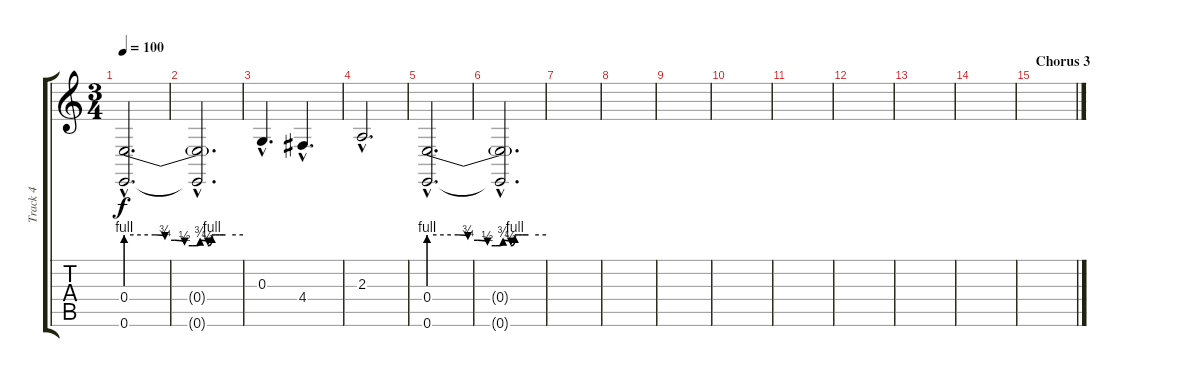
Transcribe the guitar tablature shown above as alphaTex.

\track ("Track 4" "Track 4") {instrument fx7echoes}
\staff {score tabs}
\tuning (E4 B3 G3 D3 A2 E2) {hide}
\ts (3 4)
\tempo 100
\clef g2
\ks c
(0.4{be (custom 0 4 15 4 20 3 25 3 30 2 34 2 36 2 38 3 42 2 44 4 46 4 48 4 51 4 60 4) hac} 0.6{hac}).2{d dy f} |
(0.4{hac t} 0.6{hac t}).2{d} |
0.3{hac}.4{d} 4.4{hac}.4{d} |
2.3{hac}.2{d} |
(0.4{be (custom 0 4 15 4 20 3 25 3 30 2 34 2 36 2 38 3 42 2 44 4 46 4 48 4 51 4 60 4) hac} 0.6{hac}).2{d} |
(0.4{hac t} 0.6{hac t}).2{d} |
|
|
|
|
|
|
|
|
\section ("" "Chorus 3")
